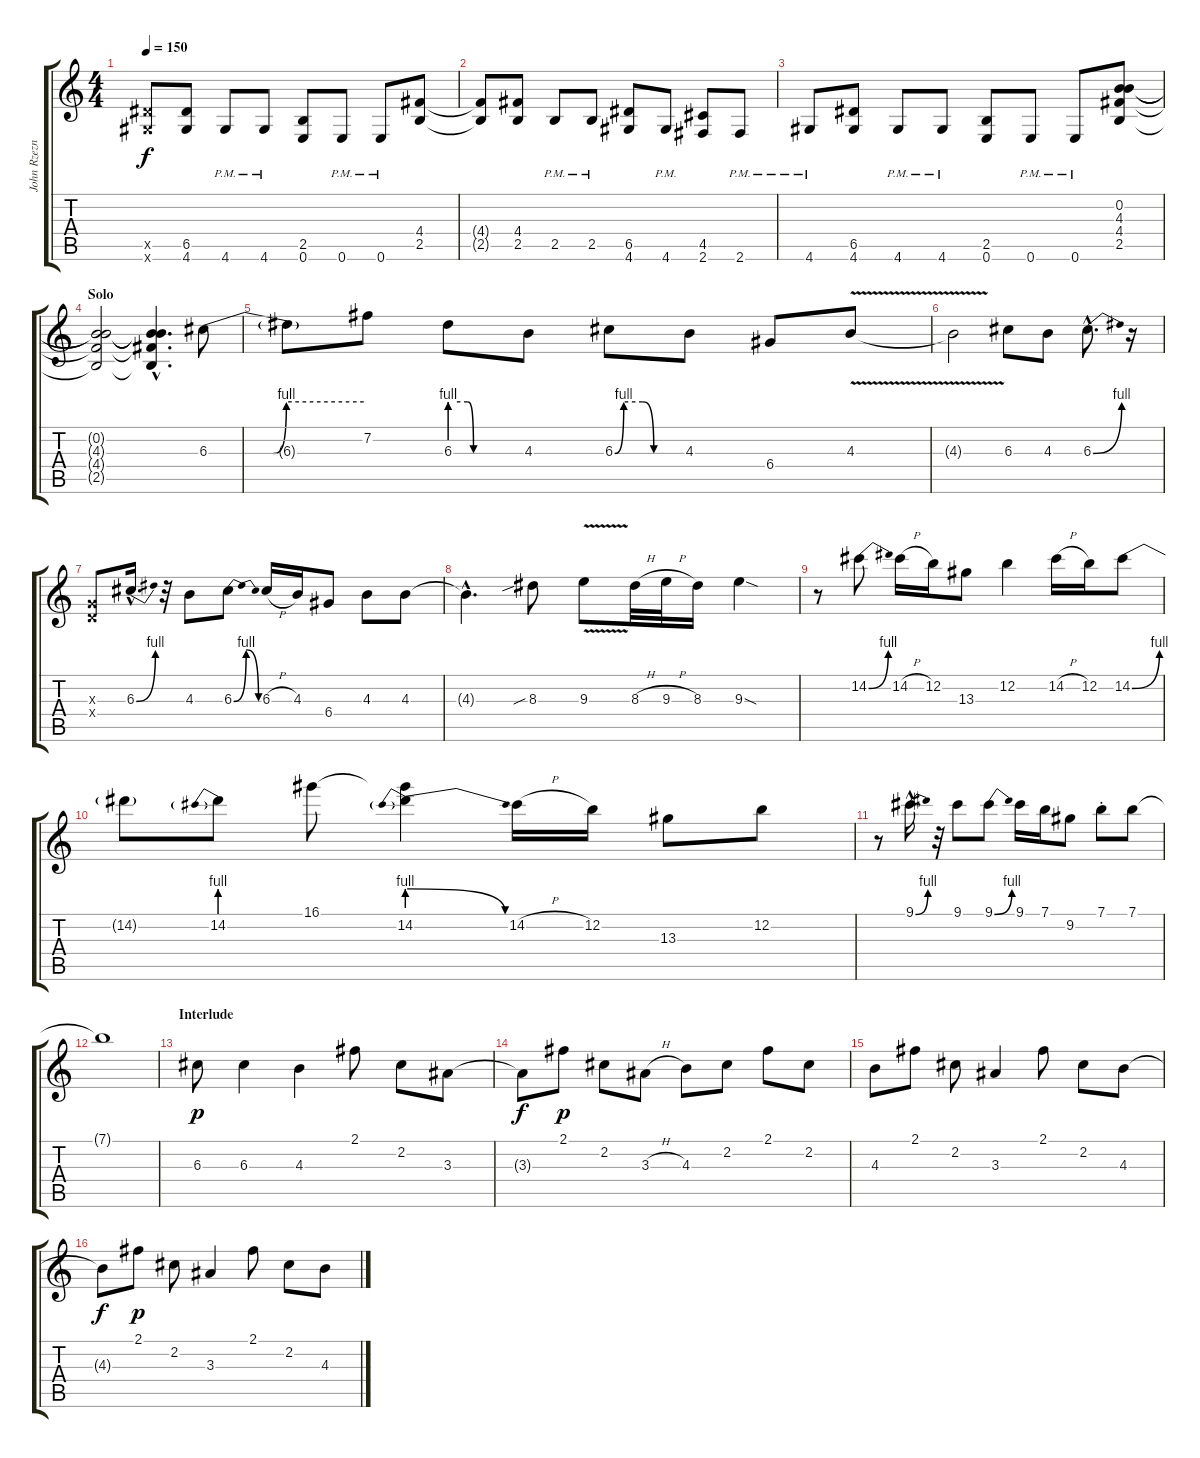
\track ("John Rzeznik - Guitar 2" "John Rzezn") {instrument distortionguitar}
\staff {score tabs}
\tuning (E4 B3 G3 D3 A2 E2) {hide}
\ts (4 4)
\tempo 150
\clef g2
\ks c
(6.5{x} 4.6{x}).8{dy f} (6.5 4.6).8 4.6{pm}.8 4.6{pm}.8 (2.5 0.6).8 0.6{pm}.8 0.6{pm}.8 (4.4 2.5).8 |
(4.4{t} 2.5{t}).8 (4.4 2.5).8 2.5{pm}.8 2.5{pm}.8 (6.5 4.6).8 4.6{pm}.8 (4.5 2.6).8 2.6{pm}.8 |
4.6{pm}.8 (6.5 4.6).8 4.6{pm}.8 4.6{pm}.8 (2.5 0.6).8 0.6{pm}.8 0.6{pm}.8 (0.2 4.3 4.4 2.5).8 |
\section ("" "Solo")
(0.2{t} 4.3{t} 4.4{t} 2.5{t}).2{instrument distortionguitar} (0.2{hac t} 4.3{hac t} 4.4{hac t} 2.5{hac t}).4{d} 6.3{be (custom 0 0 25 0 30 4 60 4)}.8 |
6.3{t}.8 7.2.8 6.3{be (custom 0 4 15 4 20 0 60 0)}.8 4.3.8 6.3{be (custom 0 0 8 4 25 4 35 0 45 0 60 0)}.8 4.3.8 6.4.8 4.3{v}.8 |
4.3{t}.2 6.3.8 4.3.8 6.3{be (bend 0 0 60 4) hac}.8{d} r.16 |
(0.3{x} 0.4{x}).8 6.3{be (bend 0 0 60 4) hac}.16{d} r.32 4.3.8 6.3{be (bendrelease 0 0 15 4 45 4 60 0)}.8 6.3{h}.16 4.3.16 6.4.8 4.3.8 4.3.8 |
4.3{hac t}.4{d} 8.3{sib}.8 9.3{v}.8 8.3{h}.32 9.3{h}.32 8.3.16 9.3{sod}.4 |
r.8 14.2{be (bend 0 0 60 4)}.8 14.2{h}.16 12.2.16 13.3.8 12.2.4 14.2{h}.16 12.2.16 14.2{be (bend 0 0 60 4)}.8 |
14.2{t}.8 14.2{be (prebend 0 4 60 4)}.8 16.1.8 (16.1{t} 14.2{be (prebendrelease 0 4 60 0)}).4 14.2{h}.16 12.2.16 13.3.8 12.2.8 |
r.8 9.1{be (bend 0 0 60 4) hac}.16{d} r.32 9.1.8 9.1{be (bend 0 0 60 4)}.8 9.1.16 7.1.16 9.2.8 7.1{st}.8 7.1.8 |
7.1{t}.1 |
\section ("" "Interlude")
6.3.8{dy p} 6.3.4 4.3.4 2.1.8 2.2.8 3.3.8 |
3.3{t}.8{dy f} 2.1.8{dy p} 2.2.8 3.3{h}.8 4.3.8 2.2.8 2.1.8 2.2.8 |
4.3.8 2.1.8 2.2.8 3.3.4 2.1.8 2.2.8 4.3.8 |
4.3{t}.8{dy f} 2.1.8{dy p} 2.2.8 3.3.4 2.1.8 2.2.8 4.3.8
